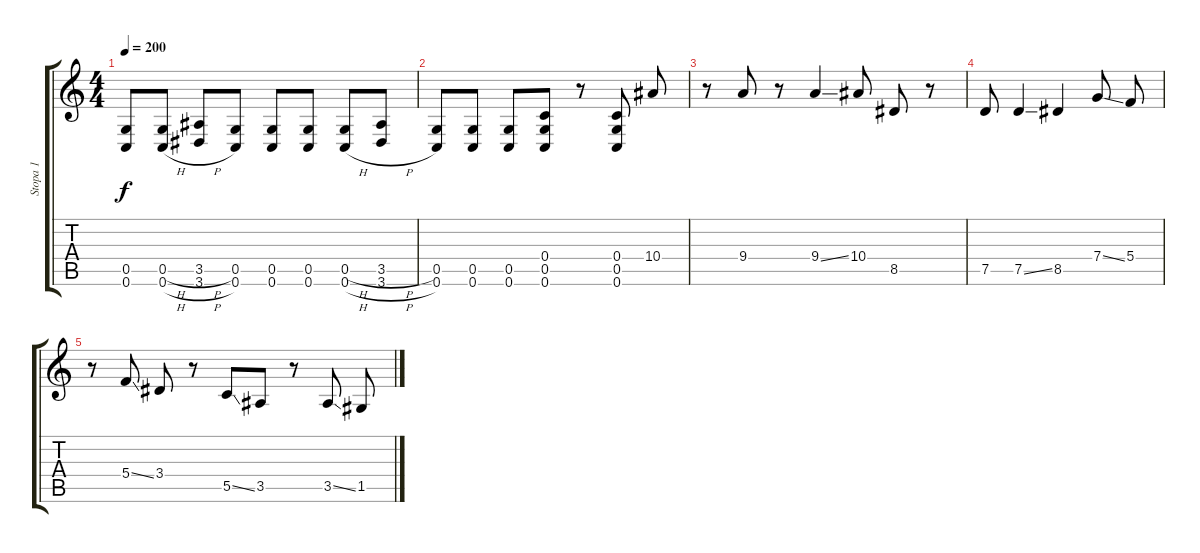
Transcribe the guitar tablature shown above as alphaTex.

\track ("Stopa 1" "Stopa 1") {instrument distortionguitar}
\staff {score tabs}
\tuning (D4 A3 F3 C3 G2 C2) {hide}
\ts (4 4)
\tempo 200
\clef g2
\ks c
(0.5 0.6).8{dy f} (0.5{h} 0.6{h}).8 (3.5{h} 3.6{h}).8 (0.5 0.6).8 (0.5 0.6).8 (0.5 0.6).8 (0.5{h} 0.6{h}).8 (3.5{h} 3.6{h}).8 |
(0.5 0.6).8 (0.5 0.6).8 (0.5 0.6).8 (0.4 0.5 0.6).8 r.8 (0.4 0.5 0.6).8 10.4.8 |
r.8 9.4.8 r.8 9.4{ss}.4 10.4.8 8.5.8 r.8 |
7.5.8 7.5{ss}.4 8.5.4 7.4{ss}.8 5.4.8 |
r.8 5.4{ss}.8 3.4.8 r.8 5.5{ss}.8 3.5.8 r.8 3.5{ss}.8 1.5.8
